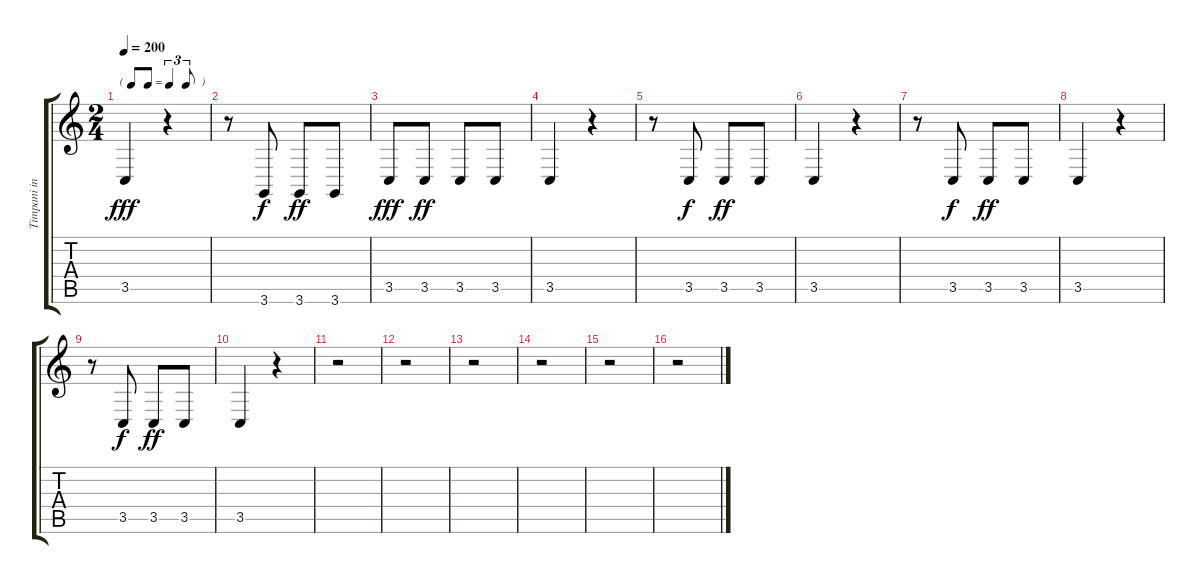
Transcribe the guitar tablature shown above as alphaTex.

\track ("Timpani in C/G" "Timpani in") {instrument timpani}
\staff {score tabs}
\tuning (E4 B3 G3 D3 A2 E2) {hide}
\ts (2 4)
\tf triplet8th
\tempo 200
\clef g2
\ks c
3.5.4{dy fff} r.4 |
r.8 3.6.8{dy f} 3.6.8{dy ff} 3.6.8 |
3.5.8{dy fff} 3.5.8{dy ff} 3.5.8 3.5.8 |
3.5.4 r.4 |
r.8 3.5.8{dy f} 3.5.8{dy ff} 3.5.8 |
3.5.4 r.4 |
r.8 3.5.8{dy f} 3.5.8{dy ff} 3.5.8 |
3.5.4 r.4 |
r.8 3.5.8{dy f} 3.5.8{dy ff} 3.5.8 |
3.5.4 r.4 |
r.2 |
r.2 |
r.2 |
r.2 |
r.2 |
r.2
